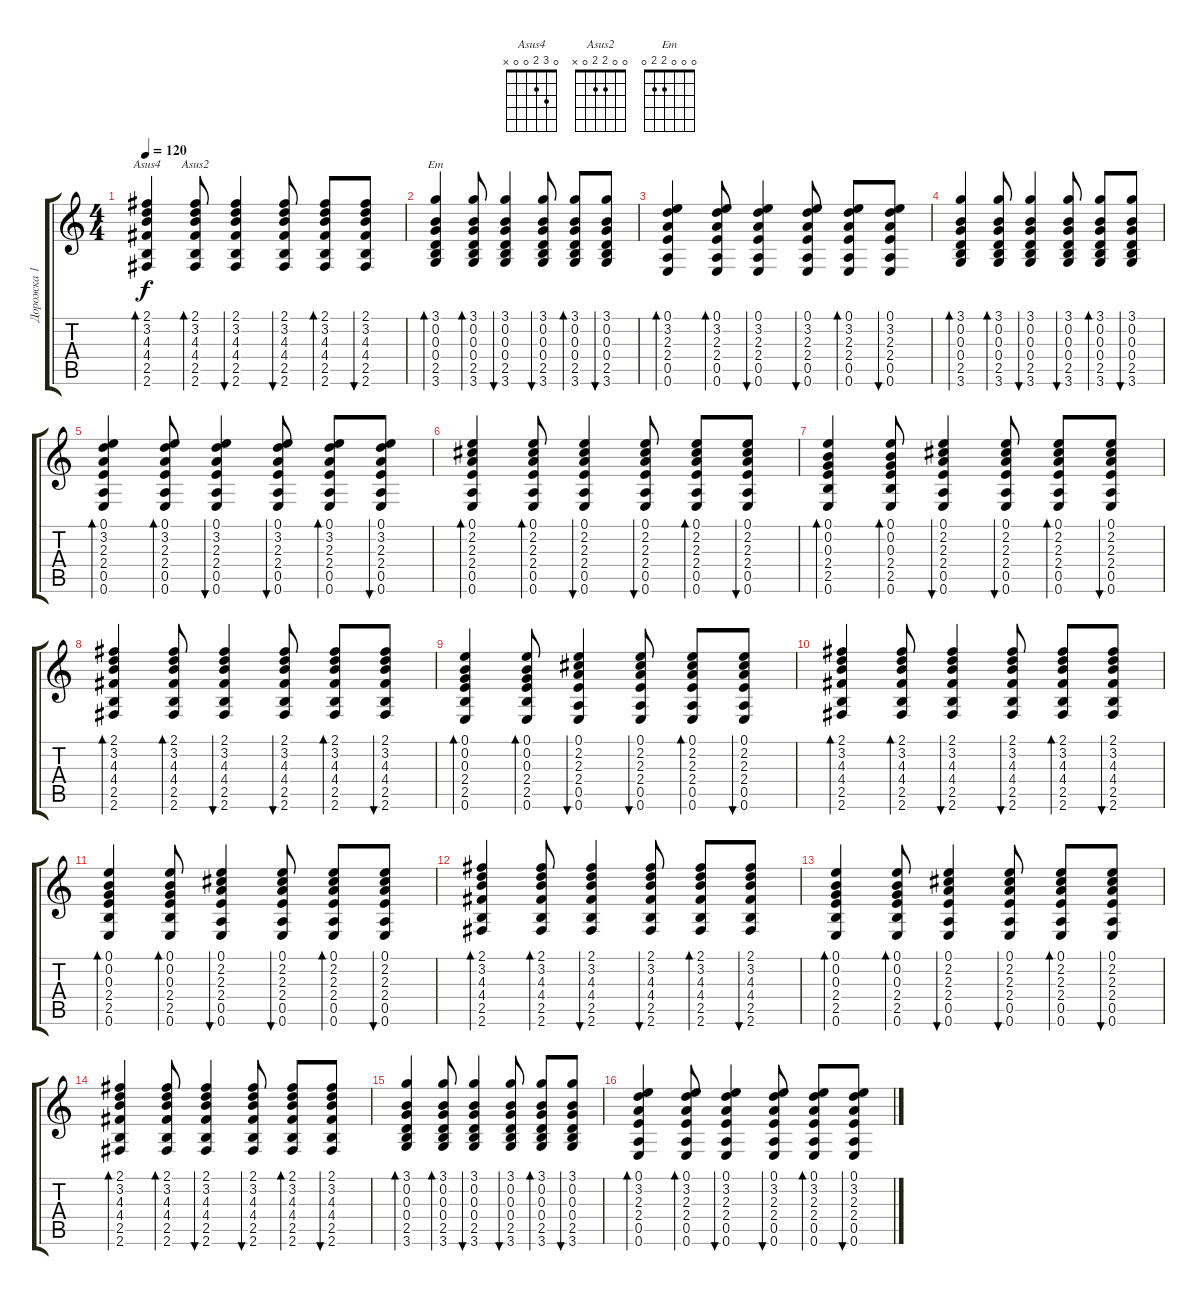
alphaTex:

\track ("Дорожка 1" "Дорожка 1") {instrument acousticguitarsteel}
\staff {score tabs}
\tuning (E4 B3 G3 D3 A2 E2) {hide}
\chord ("Asus4" 0 3 2 0 0 x)
\chord ("Asus2" 0 0 2 2 0 x)
\chord ("Em" 0 0 0 2 2 0)
\ts (4 4)
\tempo 120
\clef g2
\ks c
(2.1 3.2 4.3 4.4 2.5 2.6).4{bd 60 ch "Asus4" dy f} (2.1 3.2 4.3 4.4 2.5 2.6).8{bd 60 ch "Asus2"} (2.1 3.2 4.3 4.4 2.5 2.6).4{bu 60} (2.1 3.2 4.3 4.4 2.5 2.6).8{bu 60} (2.1 3.2 4.3 4.4 2.5 2.6).8{bd 60} (2.1 3.2 4.3 4.4 2.5 2.6).8{bu 60} |
(3.1 0.2 0.3 0.4 2.5 3.6).4{bd 60 ch "Em"} (3.1 0.2 0.3 0.4 2.5 3.6).8{bd 60} (3.1 0.2 0.3 0.4 2.5 3.6).4{bu 60} (3.1 0.2 0.3 0.4 2.5 3.6).8{bu 60} (3.1 0.2 0.3 0.4 2.5 3.6).8{bd 60} (3.1 0.2 0.3 0.4 2.5 3.6).8{bu 60} |
(0.1 3.2 2.3 2.4 0.5 0.6).4{bd 60} (0.1 3.2 2.3 2.4 0.5 0.6).8{bd 60} (0.1 3.2 2.3 2.4 0.5 0.6).4{bu 60} (0.1 3.2 2.3 2.4 0.5 0.6).8{bu 60} (0.1 3.2 2.3 2.4 0.5 0.6).8{bd 60} (0.1 3.2 2.3 2.4 0.5 0.6).8{bu 60} |
(3.1 0.2 0.3 0.4 2.5 3.6).4{bd 60} (3.1 0.2 0.3 0.4 2.5 3.6).8{bd 60} (3.1 0.2 0.3 0.4 2.5 3.6).4{bu 60} (3.1 0.2 0.3 0.4 2.5 3.6).8{bu 60} (3.1 0.2 0.3 0.4 2.5 3.6).8{bd 60} (3.1 0.2 0.3 0.4 2.5 3.6).8{bu 60} |
(0.1 3.2 2.3 2.4 0.5 0.6).4{bd 60} (0.1 3.2 2.3 2.4 0.5 0.6).8{bd 60} (0.1 3.2 2.3 2.4 0.5 0.6).4{bu 60} (0.1 3.2 2.3 2.4 0.5 0.6).8{bu 60} (0.1 3.2 2.3 2.4 0.5 0.6).8{bd 60} (0.1 3.2 2.3 2.4 0.5 0.6).8{bu 60} |
(0.1 2.2 2.3 2.4 0.5 0.6).4{bd 60} (0.1 2.2 2.3 2.4 0.5 0.6).8{bd 60} (0.1 2.2 2.3 2.4 0.5 0.6).4{bu 60} (0.1 2.2 2.3 2.4 0.5 0.6).8{bu 60} (0.1 2.2 2.3 2.4 0.5 0.6).8{bd 60} (0.1 2.2 2.3 2.4 0.5 0.6).8{bu 60} |
(0.1 0.2 0.3 2.4 2.5 0.6).4{bd 60} (0.1 0.2 0.3 2.4 2.5 0.6).8{bd 60} (0.1 2.2 2.3 2.4 0.5 0.6).4{bu 60} (0.1 2.2 2.3 2.4 0.5 0.6).8{bu 60} (0.1 2.2 2.3 2.4 0.5 0.6).8{bd 60} (0.1 2.2 2.3 2.4 0.5 0.6).8{bu 60} |
(2.1 3.2 4.3 4.4 2.5 2.6).4{bd 60} (2.1 3.2 4.3 4.4 2.5 2.6).8{bd 60} (2.1 3.2 4.3 4.4 2.5 2.6).4{bu 60} (2.1 3.2 4.3 4.4 2.5 2.6).8{bu 60} (2.1 3.2 4.3 4.4 2.5 2.6).8{bd 60} (2.1 3.2 4.3 4.4 2.5 2.6).8{bu 60} |
(0.1 0.2 0.3 2.4 2.5 0.6).4{bd 60} (0.1 0.2 0.3 2.4 2.5 0.6).8{bd 60} (0.1 2.2 2.3 2.4 0.5 0.6).4{bu 60} (0.1 2.2 2.3 2.4 0.5 0.6).8{bu 60} (0.1 2.2 2.3 2.4 0.5 0.6).8{bd 60} (0.1 2.2 2.3 2.4 0.5 0.6).8{bu 60} |
(2.1 3.2 4.3 4.4 2.5 2.6).4{bd 60} (2.1 3.2 4.3 4.4 2.5 2.6).8{bd 60} (2.1 3.2 4.3 4.4 2.5 2.6).4{bu 60} (2.1 3.2 4.3 4.4 2.5 2.6).8{bu 60} (2.1 3.2 4.3 4.4 2.5 2.6).8{bd 60} (2.1 3.2 4.3 4.4 2.5 2.6).8{bu 60} |
(0.1 0.2 0.3 2.4 2.5 0.6).4{bd 60} (0.1 0.2 0.3 2.4 2.5 0.6).8{bd 60} (0.1 2.2 2.3 2.4 0.5 0.6).4{bu 60} (0.1 2.2 2.3 2.4 0.5 0.6).8{bu 60} (0.1 2.2 2.3 2.4 0.5 0.6).8{bd 60} (0.1 2.2 2.3 2.4 0.5 0.6).8{bu 60} |
(2.1 3.2 4.3 4.4 2.5 2.6).4{bd 60} (2.1 3.2 4.3 4.4 2.5 2.6).8{bd 60} (2.1 3.2 4.3 4.4 2.5 2.6).4{bu 60} (2.1 3.2 4.3 4.4 2.5 2.6).8{bu 60} (2.1 3.2 4.3 4.4 2.5 2.6).8{bd 60} (2.1 3.2 4.3 4.4 2.5 2.6).8{bu 60} |
(0.1 0.2 0.3 2.4 2.5 0.6).4{bd 60} (0.1 0.2 0.3 2.4 2.5 0.6).8{bd 60} (0.1 2.2 2.3 2.4 0.5 0.6).4{bu 60} (0.1 2.2 2.3 2.4 0.5 0.6).8{bu 60} (0.1 2.2 2.3 2.4 0.5 0.6).8{bd 60} (0.1 2.2 2.3 2.4 0.5 0.6).8{bu 60} |
(2.1 3.2 4.3 4.4 2.5 2.6).4{bd 60} (2.1 3.2 4.3 4.4 2.5 2.6).8{bd 60} (2.1 3.2 4.3 4.4 2.5 2.6).4{bu 60} (2.1 3.2 4.3 4.4 2.5 2.6).8{bu 60} (2.1 3.2 4.3 4.4 2.5 2.6).8{bd 60} (2.1 3.2 4.3 4.4 2.5 2.6).8{bu 60} |
(3.1 0.2 0.3 0.4 2.5 3.6).4{bd 60} (3.1 0.2 0.3 0.4 2.5 3.6).8{bd 60} (3.1 0.2 0.3 0.4 2.5 3.6).4{bu 60} (3.1 0.2 0.3 0.4 2.5 3.6).8{bu 60} (3.1 0.2 0.3 0.4 2.5 3.6).8{bd 60} (3.1 0.2 0.3 0.4 2.5 3.6).8{bu 60} |
(0.1 3.2 2.3 2.4 0.5 0.6).4{bd 60} (0.1 3.2 2.3 2.4 0.5 0.6).8{bd 60} (0.1 3.2 2.3 2.4 0.5 0.6).4{bu 60} (0.1 3.2 2.3 2.4 0.5 0.6).8{bu 60} (0.1 3.2 2.3 2.4 0.5 0.6).8{bd 60} (0.1 3.2 2.3 2.4 0.5 0.6).8{bu 60}
